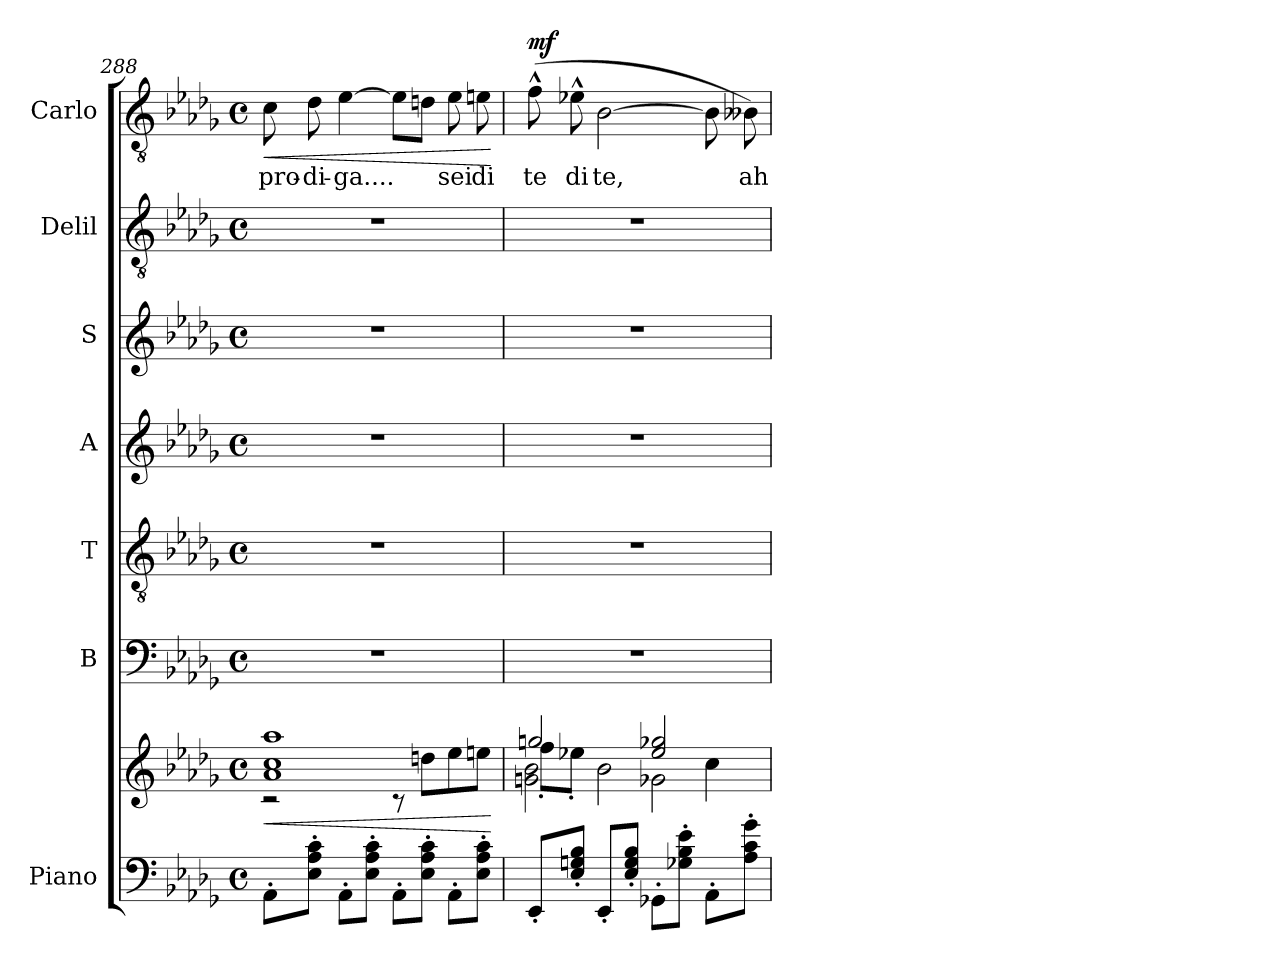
**kern	**kern	**dynam	**kern	**kern	**kern	**kern	**kern	**kern	**text	**dynam
*part7	*part7	*part7	*part6	*part5	*part4	*part3	*part2	*part1	*part1	*part1
*staff8	*staff7	*staff7/8	*staff6	*staff5	*staff4	*staff3	*staff2	*staff1	*staff1	*staff1
*I"Piano	*	*	*I"B	*I"T	*I"A	*I"S	*I"Delil	*I"Carlo	*	*
*I'Pno	*	*	*I'B	*I'T	*I'A	*I'S	*	*	*	*
!!LO:LB:g=z
*clefF4	*clefG2	*	*clefF4	*clefGv2	*clefG2	*clefG2	*clefGv2	*clefGv2	*	*
*k[b-e-a-d-g-]	*k[b-e-a-d-g-]	*	*k[b-e-a-d-g-]	*k[b-e-a-d-g-]	*k[b-e-a-d-g-]	*k[b-e-a-d-g-]	*k[b-e-a-d-g-]	*k[b-e-a-d-g-]	*	*
*M4/4	*M4/4	*	*M4/4	*M4/4	*M4/4	*M4/4	*M4/4	*M4/4	*	*
*met(c)	*met(c)	*	*met(c)	*met(c)	*met(c)	*met(c)	*met(c)	*met(c)	*	*
=288	=288	=288	=288	=288	=288	=288	=288	=288	=288	=288
!	!	!LO:HP:b	!	!	!	!	!	!	!	!LO:HP:b
*	*^	*	*	*	*	*	*	*	*	*
8AA-'\L	1a- 1cc 1aa-	2r	<	1r	1r	1r	1r	1r	8c\	pro-	<
8E-\' 8A-\' 8c\'J	.	.	.	.	.	.	.	.	8d-\	-di-	.
8AA-'\L	.	.	.	.	.	.	.	.	[4e-\	-ga....	.
8E-\' 8A-\' 8c\'J	.	.	.	.	.	.	.	.	.	.	.
8AA-'\L	.	8r	.	.	.	.	.	.	8e-\L]	.	.
8E-\' 8A-\' 8c\'J	.	8ddn\L	.	.	.	.	.	.	8dn\J	.	.
8AA-'\L	.	8ee-\	.	.	.	.	.	.	8e-\	sei	.
8E-\' 8A-\' 8c\'J	.	8een\J	.	.	.	.	.	.	8en\	di	.
*	*v	*v	*	*	*	*	*	*	*	*	*
.	.	[	.	.	.	.	.	.	.	[
=289	=289	=289	=289	=289	=289	=289	=289	=289	=289	=289
*	*^	*	*	*	*	*	*	*	*	*
*	*	*^	*	*	*	*	*	*	*	*	*
!	!	!	!	!LO:DY:b=2	!	!	!	!	!	!	!	!
!	!	!	!	!LO:DY:n=1:b	!	!	!	!	!	!	!	!LO:DY:a
8EE-'/L	2ggn/	8ff'\L	2gn\ 2b-\	mf mf	1r	1r	1r	1r	1r	(8f^^\	te	mf
8E-/' 8Gn/' 8B-/'J	.	8ee-X'\J	.	.	.	.	.	.	.	8e-X^^\	di	.
8EE-'/L	.	2b-\	.	.	.	.	.	.	.	[2B-\	te,	.
8E-/' 8G/' 8B-/'J	.	.	.	.	.	.	.	.	.	.	.	.
8GG-X'\L	2ee-/ 2gg-X/	.	2g-X\	.	.	.	.	.	.	.	.	.
8G-X\' 8B-\' 8e-\'J	.	.	.	.	.	.	.	.	.	.	.	.
8AA-'\L	.	4cc\	.	.	.	.	.	.	.	8B-\]	.	.
8A-\' 8c\' 8g-\'J	.	.	.	.	.	.	.	.	.	8B--X\)	ah	.
*	*v	*v	*v	*	*	*	*	*	*	*	*	*
=	=	=	=	=	=	=	=	=	=	=
*-	*-	*-	*-	*-	*-	*-	*-	*-	*-	*-
